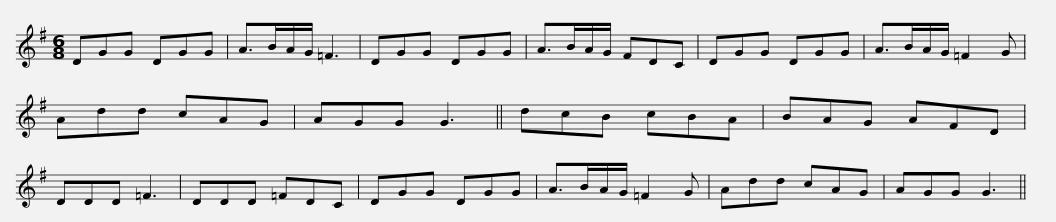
X:1
L:1/8
M:6/8
I:linebreak $
K:G
V:1 treble
V:1
 DGG DGG | A>BA/G/ =F3 | DGG DGG | A>BA/G/ FDC | DGG DGG | %5
 A>BA/G/ =F2 G | Add cAG |$ AGG G3 || dcB cBA | BAG AFD | %10
 DDD =F3 | DDD =FDC | DGG DGG | A>BA/G/ =F2 G |$ Add cAG | %15
 AGG G3 || %16
